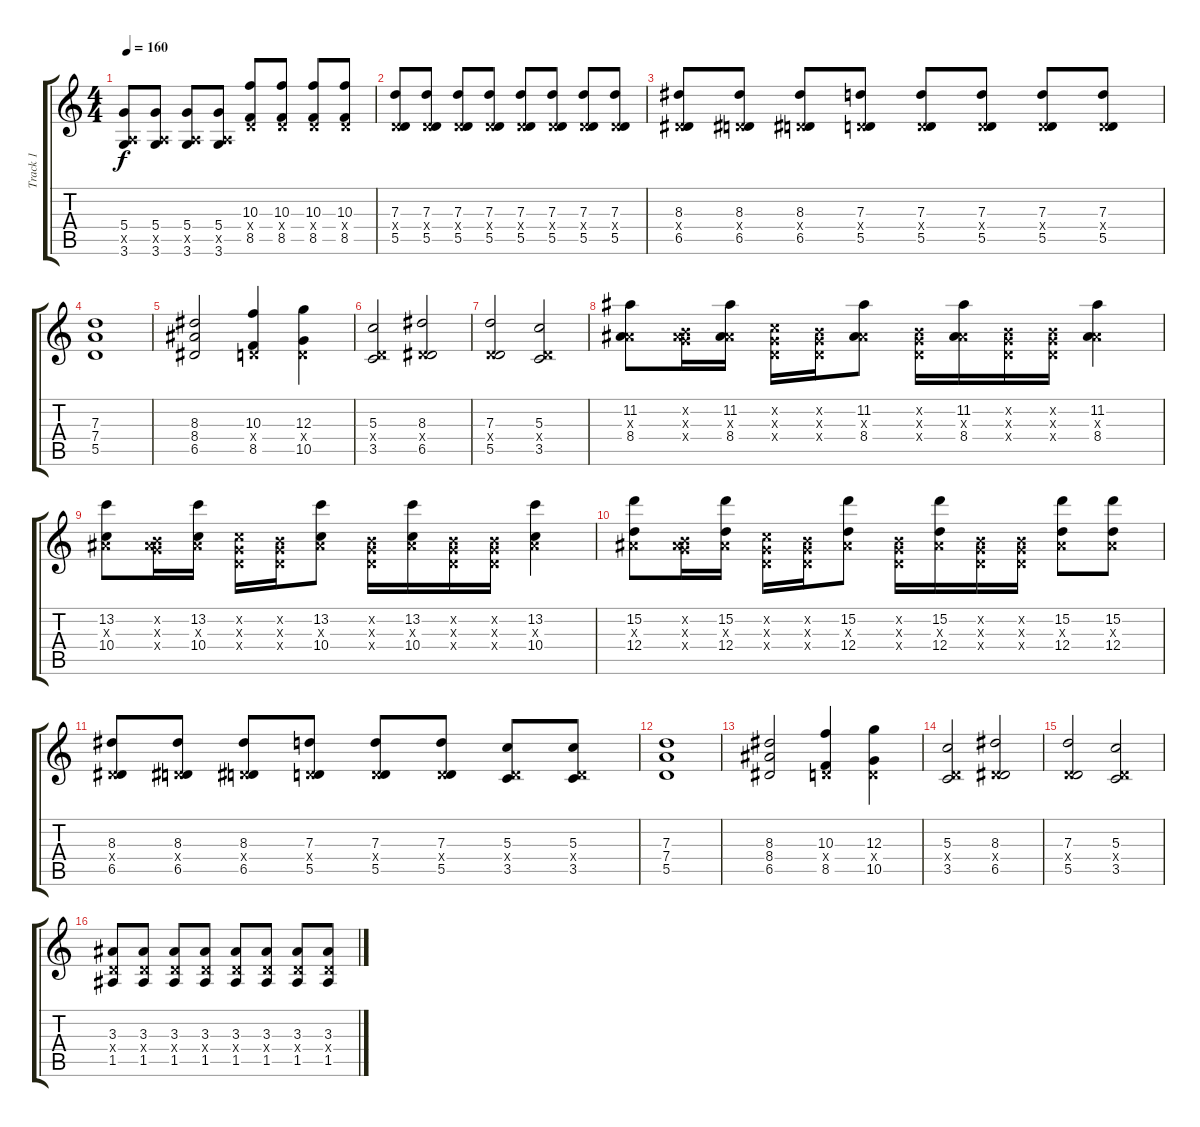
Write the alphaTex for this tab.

\track ("Track 1" "Track 1") {instrument distortionguitar}
\staff {score tabs}
\tuning (E4 B3 G3 D3 A2 E2) {hide}
\ts (4 4)
\tempo 160
\clef g2
\ks c
(5.4 0.5{x} 3.6).8{dy f} (5.4 0.5{x} 3.6).8 (5.4 0.5{x} 3.6).8 (5.4 0.5{x} 3.6).8 (10.3 0.4{x} 8.5).8 (10.3 0.4{x} 8.5).8 (10.3 0.4{x} 8.5).8 (10.3 0.4{x} 8.5).8 |
(7.3 0.4{x} 5.5).8 (7.3 0.4{x} 5.5).8 (7.3 0.4{x} 5.5).8 (7.3 0.4{x} 5.5).8 (7.3 0.4{x} 5.5).8 (7.3 0.4{x} 5.5).8 (7.3 0.4{x} 5.5).8 (7.3 0.4{x} 5.5).8 |
(8.3 0.4{x} 6.5).8 (8.3 0.4{x} 6.5).8 (8.3 0.4{x} 6.5).8 (7.3 0.4{x} 5.5).8 (7.3 0.4{x} 5.5).8 (7.3 0.4{x} 5.5).8 (7.3 0.4{x} 5.5).8 (7.3 0.4{x} 5.5).8 |
(7.3 7.4 5.5).1 |
(8.3 8.4 6.5).2 (10.3 0.4{x} 8.5).4 (12.3 0.4{x} 10.5).4 |
(5.3 0.4{x} 3.5).2 (8.3 0.4{x} 6.5).2 |
(7.3 0.4{x} 5.5).2 (5.3 0.4{x} 3.5).2 |
(11.2 3.3{x} 8.4).8 (0.2{x} 0.3{x} 8.4{x}).16 (11.2 3.3{x} 8.4).16 (1.2{x} 0.3{x} 0.4{x}).16 (0.2{x} 0.3{x} 0.4{x}).16 (11.2 3.3{x} 8.4).8 (0.2{x} 0.3{x} 0.4{x}).16 (11.2 3.3{x} 8.4).16 (0.2{x} 0.3{x} 0.4{x}).16 (0.2{x} 0.3{x} 0.4{x}).16 (11.2 3.3{x} 8.4).4 |
(13.2 3.3{x} 10.4).8 (0.2{x} 0.3{x} 8.4{x}).16 (13.2 3.3{x} 10.4).16 (1.2{x} 0.3{x} 0.4{x}).16 (0.2{x} 0.3{x} 0.4{x}).16 (13.2 3.3{x} 10.4).8 (0.2{x} 0.3{x} 0.4{x}).16 (13.2 3.3{x} 10.4).16 (0.2{x} 0.3{x} 0.4{x}).16 (0.2{x} 0.3{x} 0.4{x}).16 (13.2 3.3{x} 10.4).4 |
(15.2 3.3{x} 12.4).8 (0.2{x} 0.3{x} 8.4{x}).16 (15.2 3.3{x} 12.4).16 (1.2{x} 0.3{x} 0.4{x}).16 (0.2{x} 0.3{x} 0.4{x}).16 (15.2 3.3{x} 12.4).8 (0.2{x} 0.3{x} 0.4{x}).16 (15.2 3.3{x} 12.4).16 (0.2{x} 0.3{x} 0.4{x}).16 (0.2{x} 0.3{x} 0.4{x}).16 (15.2 3.3{x} 12.4).8 (15.2 3.3{x} 12.4).8 |
(8.3 0.4{x} 6.5).8 (8.3 0.4{x} 6.5).8 (8.3 0.4{x} 6.5).8 (7.3 0.4{x} 5.5).8 (7.3 0.4{x} 5.5).8 (7.3 0.4{x} 5.5).8 (5.3 0.4{x} 3.5).8 (5.3 0.4{x} 3.5).8 |
(7.3 7.4 5.5).1 |
(8.3 8.4 6.5).2 (10.3 0.4{x} 8.5).4 (12.3 0.4{x} 10.5).4 |
(5.3 0.4{x} 3.5).2 (8.3 0.4{x} 6.5).2 |
(7.3 0.4{x} 5.5).2 (5.3 0.4{x} 3.5).2 |
(3.3 0.4{x} 1.5).8 (3.3 0.4{x} 1.5).8 (3.3 0.4{x} 1.5).8 (3.3 0.4{x} 1.5).8 (3.3 0.4{x} 1.5).8 (3.3 0.4{x} 1.5).8 (3.3 0.4{x} 1.5).8 (3.3 0.4{x} 1.5).8
